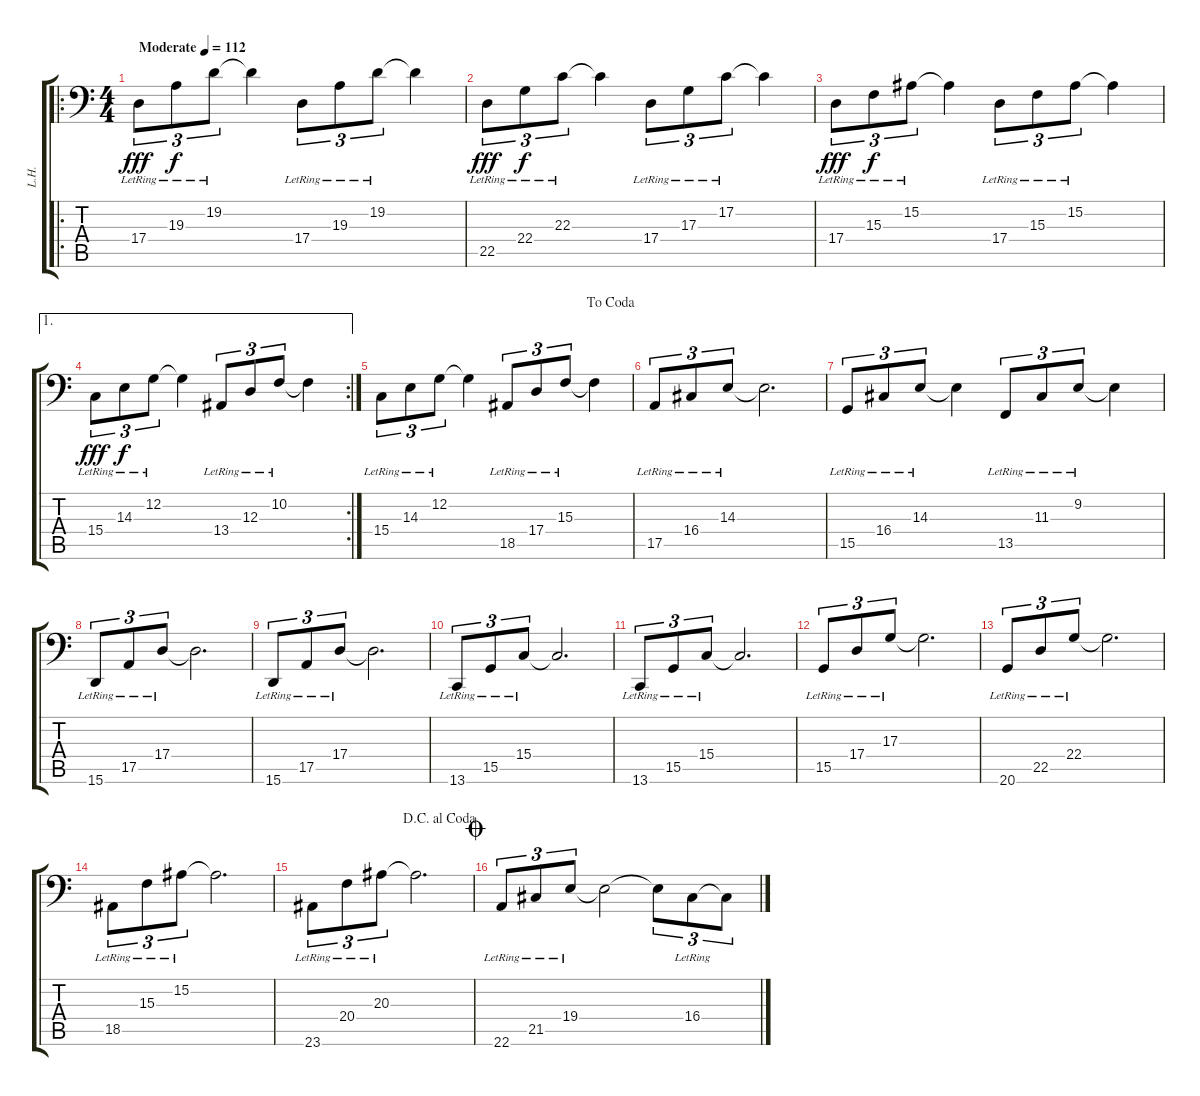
\track ("L.H." "L.H.") {instrument acousticgrandpiano}
\staff {score tabs}
\tuning (C3 G2 D2 A1 E1 B0) {hide}
\ro
\ts (4 4)
\tempo (112 "Moderate")
\clef f4
\ks aminor
17.4{lr}.8{tu (3 2) dy fff instrument acousticgrandpiano} 19.3{lr}.8{tu (3 2) dy f} 19.2{lr}.8{tu (3 2)} 19.2{t}.4 17.4{lr}.8{tu (3 2)} 19.3{lr}.8{tu (3 2)} 19.2{lr}.8{tu (3 2)} 19.2{t}.4 |
22.5{lr}.8{tu (3 2) dy fff} 22.4{lr}.8{tu (3 2) dy f} 22.3{lr}.8{tu (3 2)} 22.3{t}.4 17.4{lr}.8{tu (3 2)} 17.3{lr}.8{tu (3 2)} 17.2{lr}.8{tu (3 2)} 17.2{t}.4 |
17.4{lr}.8{tu (3 2) dy fff} 15.3{lr}.8{tu (3 2) dy f} 15.2{lr}.8{tu (3 2)} 15.2{t}.4 17.4{lr}.8{tu (3 2)} 15.3{lr}.8{tu (3 2)} 15.2{lr}.8{tu (3 2)} 15.2{t}.4 |
\ae 1
\rc 2
15.4{lr}.8{tu (3 2) dy fff} 14.3{lr}.8{tu (3 2) dy f} 12.2{lr}.8{tu (3 2)} 12.2{t}.4 13.4{lr}.8{tu (3 2)} 12.3{lr}.8{tu (3 2)} 10.2{lr}.8{tu (3 2)} 10.2{t}.4 |
\jump dacoda
15.4{lr}.8{tu (3 2)} 14.3{lr}.8{tu (3 2)} 12.2{lr}.8{tu (3 2)} 12.2{t}.4 18.5{lr}.8{tu (3 2)} 17.4{lr}.8{tu (3 2)} 15.3{lr}.8{tu (3 2)} 15.3{t}.4 |
17.5{lr}.8{tu (3 2)} 16.4{lr}.8{tu (3 2)} 14.3{lr}.8{tu (3 2)} 14.3{t}.2{d} |
15.5{lr}.8{tu (3 2)} 16.4{lr}.8{tu (3 2)} 14.3{lr}.8{tu (3 2)} 14.3{t}.4 13.5{lr}.8{tu (3 2)} 11.3{lr}.8{tu (3 2)} 9.2{lr}.8{tu (3 2)} 9.2{t}.4 |
15.6{lr}.8{tu (3 2)} 17.5{lr}.8{tu (3 2)} 17.4{lr}.8{tu (3 2)} 17.4{t}.2{d} |
15.6{lr}.8{tu (3 2)} 17.5{lr}.8{tu (3 2)} 17.4{lr}.8{tu (3 2)} 17.4{t}.2{d} |
13.6{lr}.8{tu (3 2)} 15.5{lr}.8{tu (3 2)} 15.4{lr}.8{tu (3 2)} 15.4{t}.2{d} |
13.6{lr}.8{tu (3 2)} 15.5{lr}.8{tu (3 2)} 15.4{lr}.8{tu (3 2)} 15.4{t}.2{d} |
15.5{lr}.8{tu (3 2)} 17.4{lr}.8{tu (3 2)} 17.3{lr}.8{tu (3 2)} 17.3{t}.2{d} |
20.6{lr}.8{tu (3 2)} 22.5{lr}.8{tu (3 2)} 22.4{lr}.8{tu (3 2)} 22.4{t}.2{d} |
18.5{lr}.8{tu (3 2)} 15.3{lr}.8{tu (3 2)} 15.2{lr}.8{tu (3 2)} 15.2{t}.2{d} |
\jump dacapoalcoda
23.6{lr}.8{tu (3 2)} 20.4{lr}.8{tu (3 2)} 20.3{lr}.8{tu (3 2)} 20.3{t}.2{d} |
\jump coda
22.6{lr}.8{tu (3 2)} 21.5{lr}.8{tu (3 2)} 19.4{lr}.8{tu (3 2)} 19.4{t}.2 19.4{t}.8{tu (3 2)} 16.4{lr}.8{tu (3 2)} 16.4{t}.8{tu (3 2)}
